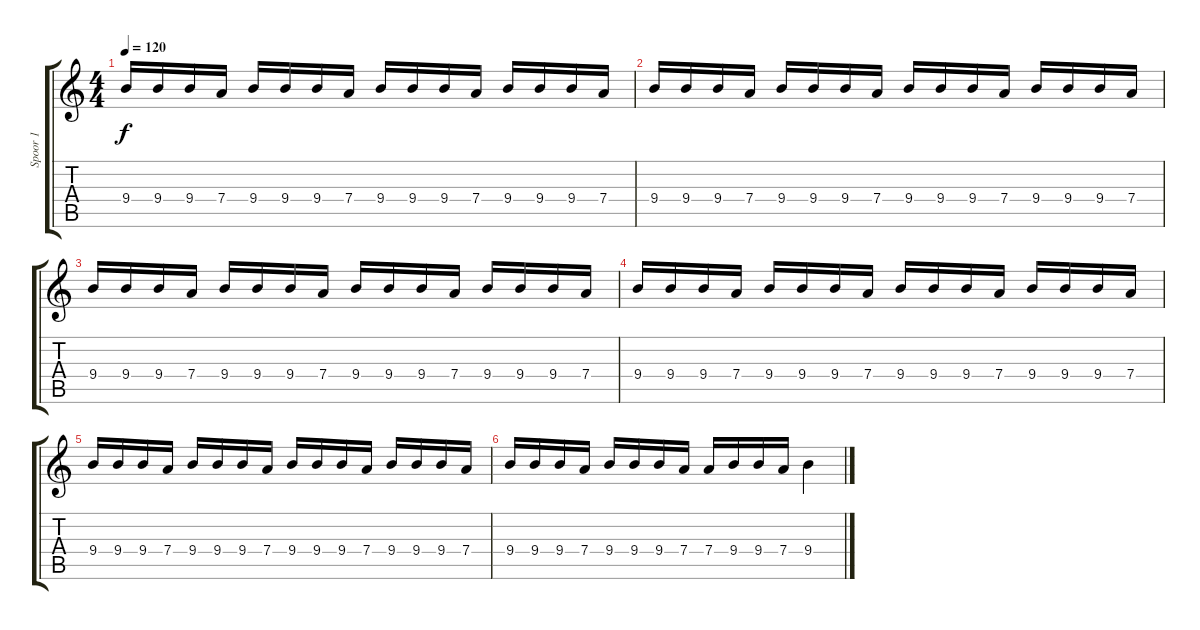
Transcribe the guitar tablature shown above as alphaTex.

\track ("Spoor 1" "Spoor 1") {instrument distortionguitar}
\staff {score tabs}
\tuning (E4 B3 G3 D3 A2 E2) {hide}
\ts (4 4)
\tempo 120
\clef g2
\ks c
9.4.16{dy f} 9.4.16 9.4.16 7.4.16 9.4.16 9.4.16 9.4.16 7.4.16 9.4.16 9.4.16 9.4.16 7.4.16 9.4.16 9.4.16 9.4.16 7.4.16 |
9.4.16 9.4.16 9.4.16 7.4.16 9.4.16 9.4.16 9.4.16 7.4.16 9.4.16 9.4.16 9.4.16 7.4.16 9.4.16 9.4.16 9.4.16 7.4.16 |
9.4.16 9.4.16 9.4.16 7.4.16 9.4.16 9.4.16 9.4.16 7.4.16 9.4.16 9.4.16 9.4.16 7.4.16 9.4.16 9.4.16 9.4.16 7.4.16 |
9.4.16 9.4.16 9.4.16 7.4.16 9.4.16 9.4.16 9.4.16 7.4.16 9.4.16 9.4.16 9.4.16 7.4.16 9.4.16 9.4.16 9.4.16 7.4.16 |
9.4.16 9.4.16 9.4.16 7.4.16 9.4.16 9.4.16 9.4.16 7.4.16 9.4.16 9.4.16 9.4.16 7.4.16 9.4.16 9.4.16 9.4.16 7.4.16 |
9.4.16 9.4.16 9.4.16 7.4.16 9.4.16 9.4.16 9.4.16 7.4.16 7.4.16 9.4.16 9.4.16 7.4.16 9.4.4
